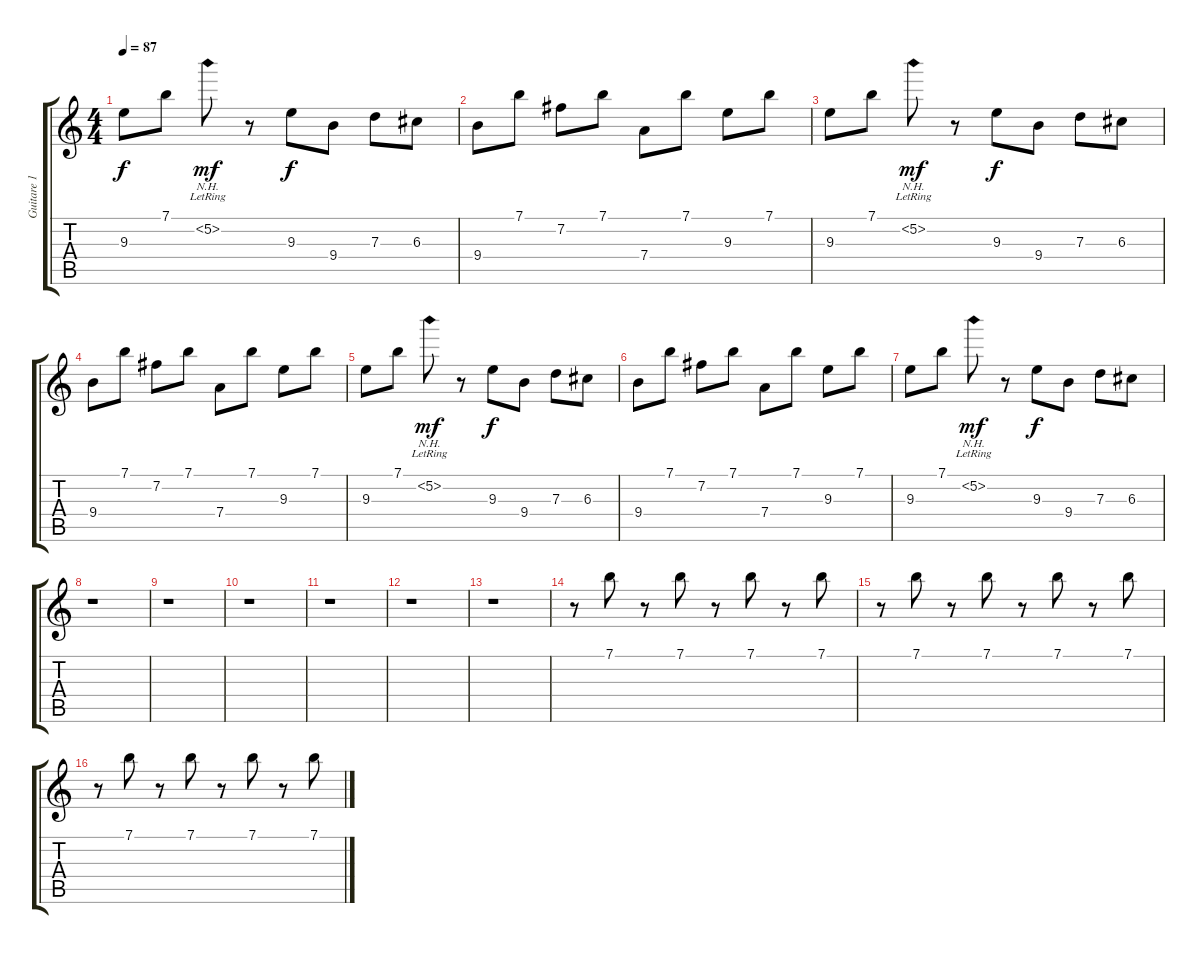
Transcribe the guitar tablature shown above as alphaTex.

\track ("Guitare 1 (mélodie)" "Guitare 1 ") {instrument acousticguitarnylon}
\staff {score tabs}
\tuning (E4 B3 G3 D3 A2 E2) {hide}
\ts (4 4)
\tempo 87
\clef g2
\ks c
9.3.8{dy f} 7.1.8 5.2{nh lr}.8{dy mf} r.8 9.3.8{dy f} 9.4.8 7.3.8 6.3.8 |
9.4.8 7.1.8 7.2.8 7.1.8 7.4.8 7.1.8 9.3.8 7.1.8 |
9.3.8 7.1.8 5.2{nh lr}.8{dy mf} r.8 9.3.8{dy f} 9.4.8 7.3.8 6.3.8 |
9.4.8 7.1.8 7.2.8 7.1.8 7.4.8 7.1.8 9.3.8 7.1.8 |
9.3.8 7.1.8 5.2{nh lr}.8{dy mf} r.8 9.3.8{dy f} 9.4.8 7.3.8 6.3.8 |
9.4.8 7.1.8 7.2.8 7.1.8 7.4.8 7.1.8 9.3.8 7.1.8 |
9.3.8 7.1.8 5.2{nh lr}.8{dy mf} r.8 9.3.8{dy f} 9.4.8 7.3.8 6.3.8 |
r.1 |
r.1 |
r.1 |
r.1 |
r.1 |
r.1 |
r.8 7.1.8 r.8 7.1.8 r.8 7.1.8 r.8 7.1.8 |
r.8 7.1.8 r.8 7.1.8 r.8 7.1.8 r.8 7.1.8 |
r.8 7.1.8 r.8 7.1.8 r.8 7.1.8 r.8 7.1.8
